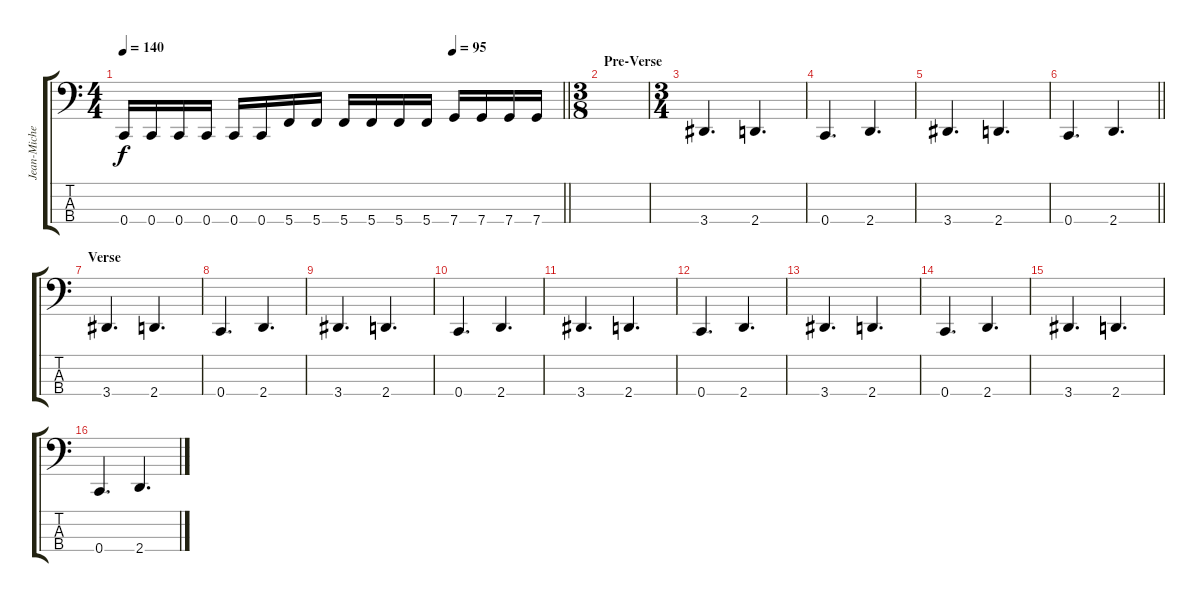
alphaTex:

\track ("Jean-Michel Labadie" "Jean-Miche") {instrument electricbassfinger}
\staff {score tabs}
\tuning (F2 C2 G1 C1) {hide}
\ts (4 4)
\tempo 140
\tempo (95 0.75)
\clef f4
\barLineRight lightlight
\ks c
0.4.16{dy f} 0.4.16 0.4.16 0.4.16 0.4.16 0.4.16 5.4.16 5.4.16 5.4.16 5.4.16 5.4.16 5.4.16 7.4.16 7.4.16 7.4.16 7.4.16 |
\ts (3 8)
\section ("" "Pre-Verse")
|
\ts (3 4)
3.4.4{d} 2.4.4{d} |
0.4.4{d} 2.4.4{d} |
3.4.4{d} 2.4.4{d} |
\barLineRight lightlight
0.4.4{d} 2.4.4{d} |
\section ("" "Verse")
3.4.4{d} 2.4.4{d} |
0.4.4{d} 2.4.4{d} |
3.4.4{d} 2.4.4{d} |
0.4.4{d} 2.4.4{d} |
3.4.4{d} 2.4.4{d} |
0.4.4{d} 2.4.4{d} |
3.4.4{d} 2.4.4{d} |
0.4.4{d} 2.4.4{d} |
3.4.4{d} 2.4.4{d} |
0.4.4{d} 2.4.4{d}
